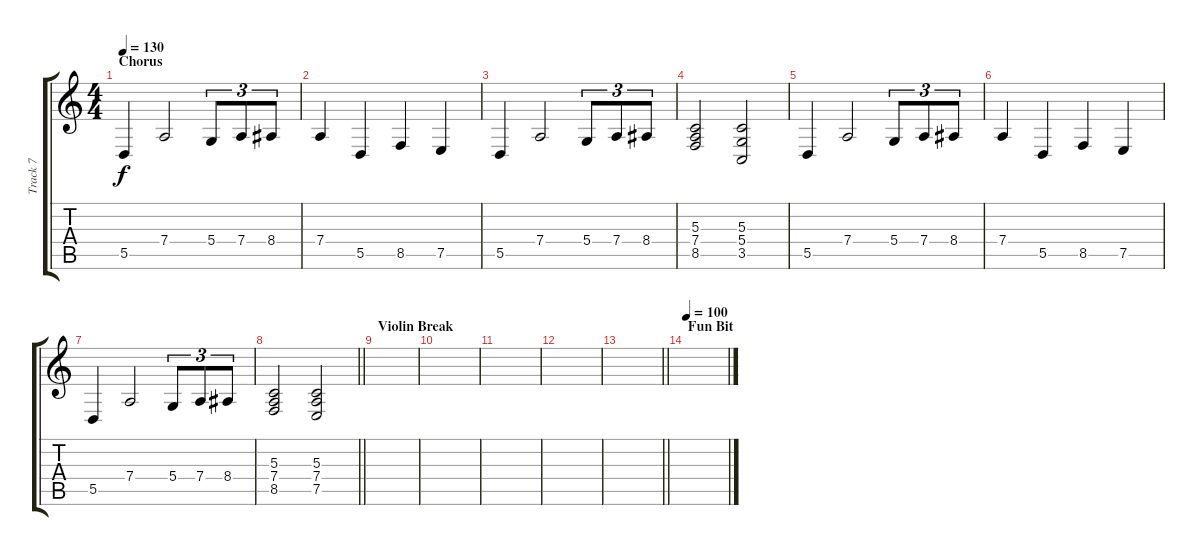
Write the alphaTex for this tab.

\track ("Track 7" "Track 7") {instrument stringensemble1}
\staff {score tabs}
\tuning (E4 B3 G3 D3 A2 D2) {hide}
\ts (4 4)
\section ("" "Chorus")
\tempo 130
\clef g2
\ks c
5.5.4{dy f} 7.4.2 5.4.8{tu (3 2)} 7.4.8{tu (3 2)} 8.4.8{tu (3 2)} |
7.4.4 5.5.4 8.5.4 7.5.4 |
5.5.4 7.4.2 5.4.8{tu (3 2)} 7.4.8{tu (3 2)} 8.4.8{tu (3 2)} |
(5.3 7.4 8.5).2 (5.3 5.4 3.5).2 |
5.5.4 7.4.2 5.4.8{tu (3 2)} 7.4.8{tu (3 2)} 8.4.8{tu (3 2)} |
7.4.4 5.5.4 8.5.4 7.5.4 |
5.5.4 7.4.2 5.4.8{tu (3 2)} 7.4.8{tu (3 2)} 8.4.8{tu (3 2)} |
\barLineRight lightlight
(5.3 7.4 8.5).2 (5.3 7.4 7.5).2 |
\section ("" "Violin Break")
|
|
|
|
\barLineRight lightlight
|
\section ("" "Fun Bit ")
\tempo 100
